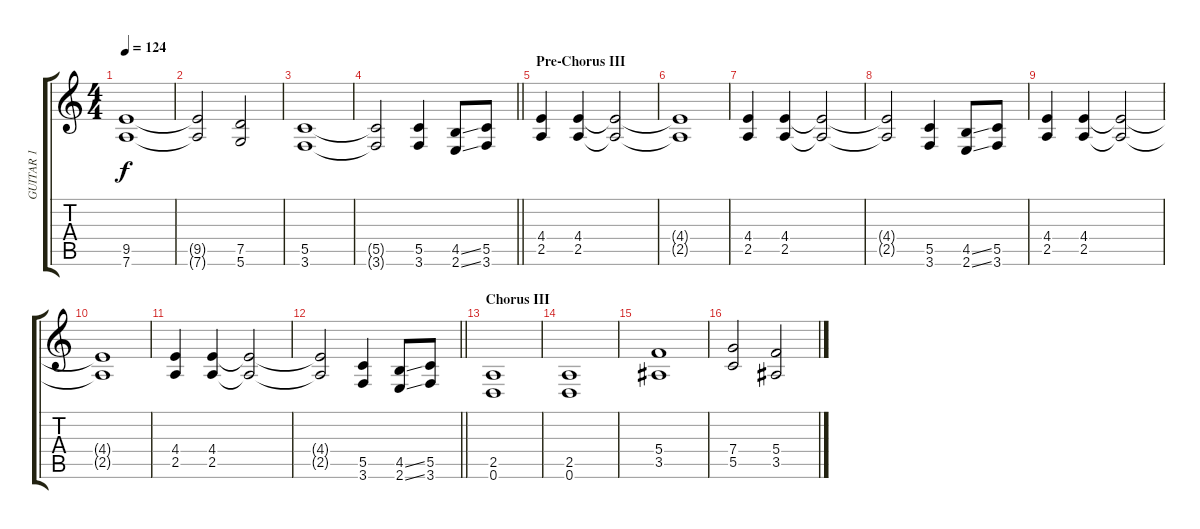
\track ("GUITAR 1" "GUITAR 1") {instrument overdrivenguitar}
\staff {score tabs}
\tuning (D4 A3 F3 C3 G2 D2) {hide}
\ts (4 4)
\tempo 124
\clef g2
\ks c
(9.5 7.6).1{dy f} |
(9.5{t} 7.6{t}).2 (7.5 5.6).2 |
(5.5 3.6).1 |
\barLineRight lightlight
(5.5{t} 3.6{t}).2 (5.5 3.6).4 (4.5{ss} 2.6{ss}).8 (5.5 3.6).8 |
\section ("" "Pre-Chorus III")
(4.4 2.5).4 (4.4 2.5).4 (4.4{t} 2.5{t}).2 |
(4.4{t} 2.5{t}).1 |
(4.4 2.5).4 (4.4 2.5).4 (4.4{t} 2.5{t}).2 |
(4.4{t} 2.5{t}).2 (5.5 3.6).4 (4.5{ss} 2.6{ss}).8 (5.5 3.6).8 |
(4.4 2.5).4 (4.4 2.5).4 (4.4{t} 2.5{t}).2 |
(4.4{t} 2.5{t}).1 |
(4.4 2.5).4 (4.4 2.5).4 (4.4{t} 2.5{t}).2 |
\barLineRight lightlight
(4.4{t} 2.5{t}).2 (5.5 3.6).4 (4.5{ss} 2.6{ss}).8 (5.5 3.6).8 |
\section ("" "Chorus III")
(2.5 0.6).1 |
(2.5 0.6).1 |
(5.4 3.5).1 |
(7.4 5.5).2 (5.4 3.5).2
